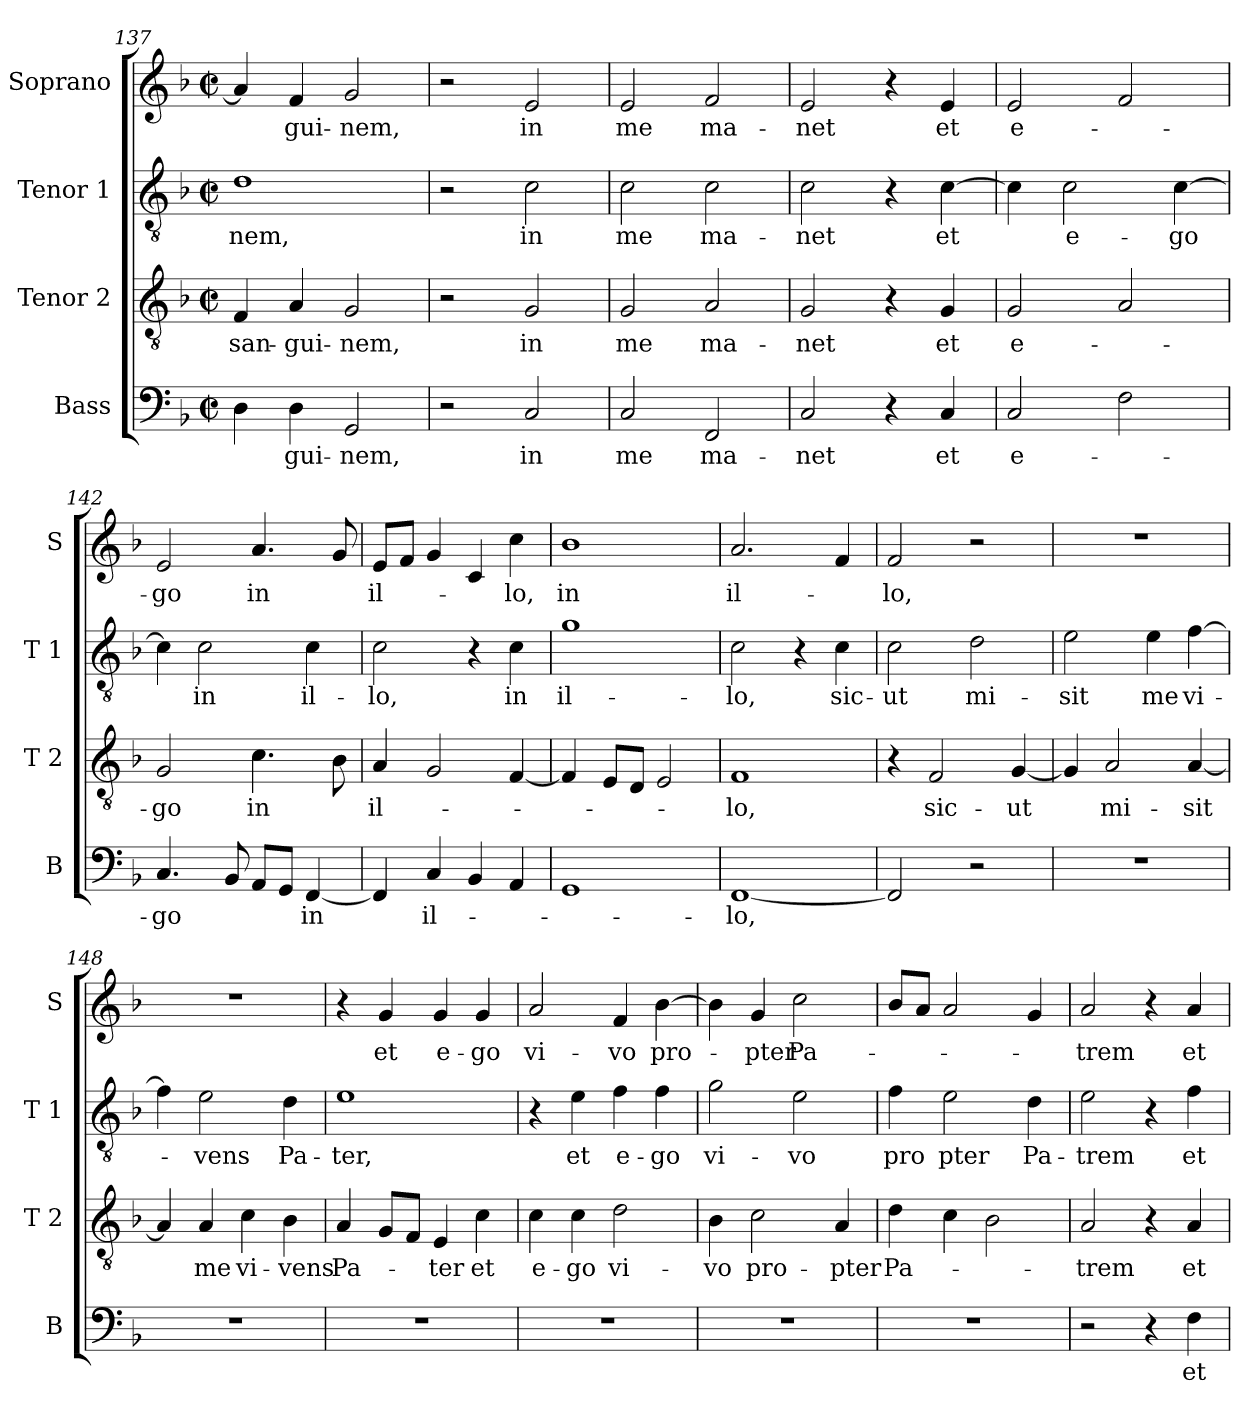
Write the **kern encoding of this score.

**kern	**text	**kern	**text	**kern	**text	**kern	**text
*part4	*part4	*part3	*part3	*part2	*part2	*part1	*part1
*staff4	*staff4	*staff3	*staff3	*staff2	*staff2	*staff1	*staff1
*I"Bass	*	*I"Tenor 2	*	*I"Tenor 1	*	*I"Soprano	*
*I'B	*	*I'T 2	*	*I'T 1	*	*I'S	*
*clefF4	*	*clefGv2	*	*clefGv2	*	*clefG2	*
*k[b-]	*	*k[b-]	*	*k[b-]	*	*k[b-]	*
*F:	*	*F:	*	*F:	*	*F:	*
*M2/2	*	*M2/2	*	*M2/2	*	*M2/2	*
*met(c|)	*	*met(c|)	*	*met(c|)	*	*met(c|)	*
=137	=137	=137	=137	=137	=137	=137	=137
4D\	.	4F/	san-	1d	-nem,	4a/]	.
4D\	-gui-	4A/	-gui-	.	.	4f/	-gui-
2GG/	-nem,	2G/	-nem,	.	.	2g/	-nem,
=138	=138	=138	=138	=138	=138	=138	=138
2r	.	2r	.	2r	.	2r	.
2C/	in	2G/	in	2c\	in	2e/	in
!!LO:LB:g=z
=139	=139	=139	=139	=139	=139	=139	=139
2C/	me	2G/	me	2c\	me	2e/	me
2FF/	ma-	2A/	ma-	2c\	ma-	2f/	ma-
=140	=140	=140	=140	=140	=140	=140	=140
2C/	-net	2G/	-net	2c\	-net	2e/	-net
4r	.	4r	.	4r	.	4r	.
4C/	et	4G/	et	[4c\	et	4e/	et
=141	=141	=141	=141	=141	=141	=141	=141
2C/	e-	2G/	e-	4c\]	.	2e/	e-
.	.	.	.	2c\	e-	.	.
2F\	.	2A/	.	.	.	2f/	.
.	.	.	.	[4c\	-go	.	.
=142	=142	=142	=142	=142	=142	=142	=142
4.C/	-go	2G/	-go	4c\]	.	2e/	-go
.	.	.	.	2c\	in	.	.
8BB-/	.	.	.	.	.	.	.
8AA/L	.	4.c\	in	.	.	4.a/	in
8GG/J	.	.	.	.	.	.	.
[4FF/	in	.	.	4c\	il-	.	.
.	.	8B-\	.	.	.	8g/	.
=143	=143	=143	=143	=143	=143	=143	=143
4FF/]	.	4A/	il-	2c\	-lo,	8e/L	il-
.	.	.	.	.	.	8f/J	.
4C/	il-	2G/	.	.	.	4g/	.
4BB-/	.	.	.	4r	.	4c/	.
4AA/	.	[4F/	.	4c\	in	4cc\	-lo,
=144	=144	=144	=144	=144	=144	=144	=144
1GG	.	4F/]	.	1g	il-	1b-	in
.	.	8E/L	.	.	.	.	.
.	.	8D/J	.	.	.	.	.
.	.	2E/	.	.	.	.	.
!!LO:LB:g=z
=145	=145	=145	=145	=145	=145	=145	=145
[1FF	-lo,	1F	-lo,	2c\	-lo,	2.a/	il-
.	.	.	.	4r	.	.	.
.	.	.	.	4c\	sic-	4f/	.
=146	=146	=146	=146	=146	=146	=146	=146
2FF/]	.	4r	.	2c\	-ut	2f/	-lo,
.	.	2F/	sic-	.	.	.	.
2r	.	.	.	2d\	mi-	2r	.
.	.	[4G/	-ut	.	.	.	.
=147	=147	=147	=147	=147	=147	=147	=147
1r	.	4G/]	.	2e\	-sit	1r	.
.	.	2A/	mi-	.	.	.	.
.	.	.	.	4e\	me	.	.
.	.	[4A/	-sit	[4f\	vi-	.	.
=148	=148	=148	=148	=148	=148	=148	=148
1r	.	4A/]	.	4f\]	.	1r	.
.	.	4A/	me	2e\	-vens	.	.
.	.	4c\	vi-	.	.	.	.
.	.	4B-\	-vens	4d\	Pa-	.	.
=149	=149	=149	=149	=149	=149	=149	=149
1r	.	4A/	Pa-	1e	-ter,	4r	.
.	.	8G/L	.	.	.	4g/	et
.	.	8F/J	.	.	.	.	.
.	.	4E/	-ter	.	.	4g/	e-
.	.	4c\	et	.	.	4g/	-go
=150	=150	=150	=150	=150	=150	=150	=150
1r	.	4c\	e-	4r	.	2a/	vi-
.	.	4c\	-go	4e\	et	.	.
.	.	2d\	vi-	4f\	e-	4f/	-vo
.	.	.	.	4f\	-go	[4b-\	pro-
!!LO:LB:g=z
=151	=151	=151	=151	=151	=151	=151	=151
1r	.	4B-\	-vo	2g\	vi-	4b-\]	.
.	.	2c\	pro-	.	.	4g/	-pter
.	.	.	.	2e\	-vo	2cc\	Pa-
.	.	4A/	-pter	.	.	.	.
=152	=152	=152	=152	=152	=152	=152	=152
1r	.	4d\	Pa-	4f\	pro	8b-/L	.
.	.	.	.	.	.	8a/J	.
.	.	4c\	.	2e\	pter	2a/	.
.	.	2B-\	.	.	.	.	.
.	.	.	.	4d\	Pa-	4g/	.
=153	=153	=153	=153	=153	=153	=153	=153
2r	.	2A/	-trem	2e\	-trem	2a/	-trem
4r	.	4r	.	4r	.	4r	.
4F\	et	4A/	et	4f\	et	4a/	et
=	=	=	=	=	=	=	=
*-	*-	*-	*-	*-	*-	*-	*-
